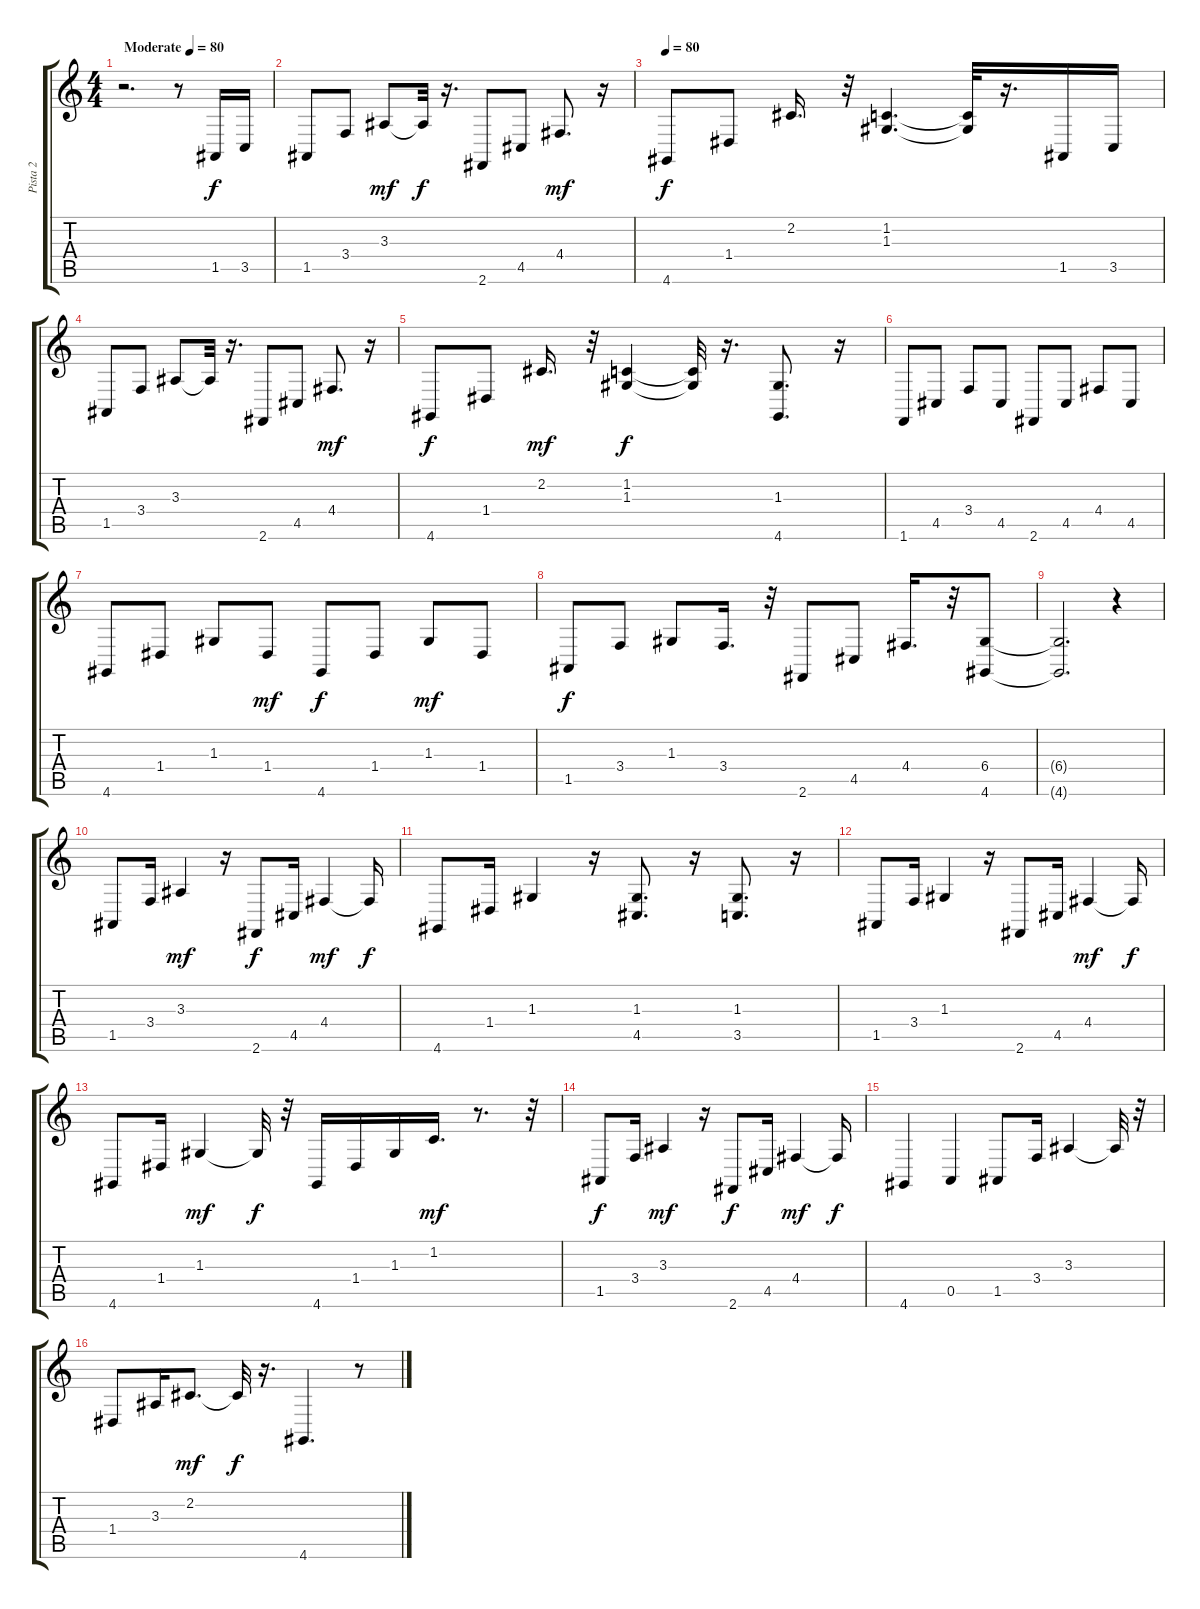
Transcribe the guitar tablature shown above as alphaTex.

\track ("Pista 2" "Pista 2") {instrument electricpiano1}
\staff {score tabs}
\tuning (E4 B3 G3 D3 A2 E2) {hide}
\ts (4 4)
\tempo (80 "Moderate")
\clef g2
\ks c
r.2{d dy f instrument electricpiano1} r.8 1.5.16 3.5.16 |
1.5.8 3.4.8 3.3.8{dy mf} 3.3{t}.32{dy f} r.16{d} 2.6.8 4.5.8 4.4.8{d dy mf} r.16 |
\tempo 80
4.6.8{dy f} 1.4.8 2.2.16{d} r.32 (1.2 1.3).4{d} (1.2{t} 1.3{t}).32 r.16{d} 1.5.16 3.5.16 |
1.5.8 3.4.8 3.3.8 3.3{t}.32 r.16{d} 2.6.8 4.5.8 4.4.8{d dy mf} r.16 |
4.6.8{dy f} 1.4.8 2.2.16{d dy mf} r.32 (1.2 1.3).4{dy f} (1.2{t} 1.3{t}).32 r.16{d} (1.3 4.6).8{d} r.16 |
1.6.8 4.5.8 3.4.8 4.5.8 2.6.8 4.5.8 4.4.8 4.5.8 |
4.6.8 1.4.8 1.3.8 1.4.8{dy mf} 4.6.8{dy f} 1.4.8 1.3.8{dy mf} 1.4.8 |
1.5.8{dy f} 3.4.8 1.3.8 3.4.16{d} r.32 2.6.8 4.5.8 4.4.16{d} r.32 (6.4 4.6).8 |
(6.4{t} 4.6{t}).2{d} r.4 |
1.5.8 3.4.16 3.3.4{dy mf} r.16 2.6.8{dy f} 4.5.16 4.4.4{dy mf} 4.4{t}.16{dy f} |
4.6.8 1.4.16 1.3.4 r.16 (1.3 4.5).8{d} r.16 (1.3 3.5).8{d} r.16 |
1.5.8 3.4.16 1.3.4 r.16 2.6.8 4.5.16 4.4.4{dy mf} 4.4{t}.16{dy f} |
4.6.8 1.4.16 1.3.4{dy mf} 1.3{t}.32{dy f} r.32 4.6.16 1.4.16 1.3.16 1.2.16{d dy mf} r.8{d} r.32 |
1.5.8{dy f} 3.4.16 3.3.4{dy mf} r.16 2.6.8{dy f} 4.5.16 4.4.4{dy mf} 4.4{t}.16{dy f} |
4.6.4 0.5.4 1.5.8 3.4.16 3.3.4 3.3{t}.32 r.32 |
1.4.8 3.3.16 2.2.8{d dy mf} 2.2{t}.32{dy f} r.16{d} 4.6.4{d} r.8
